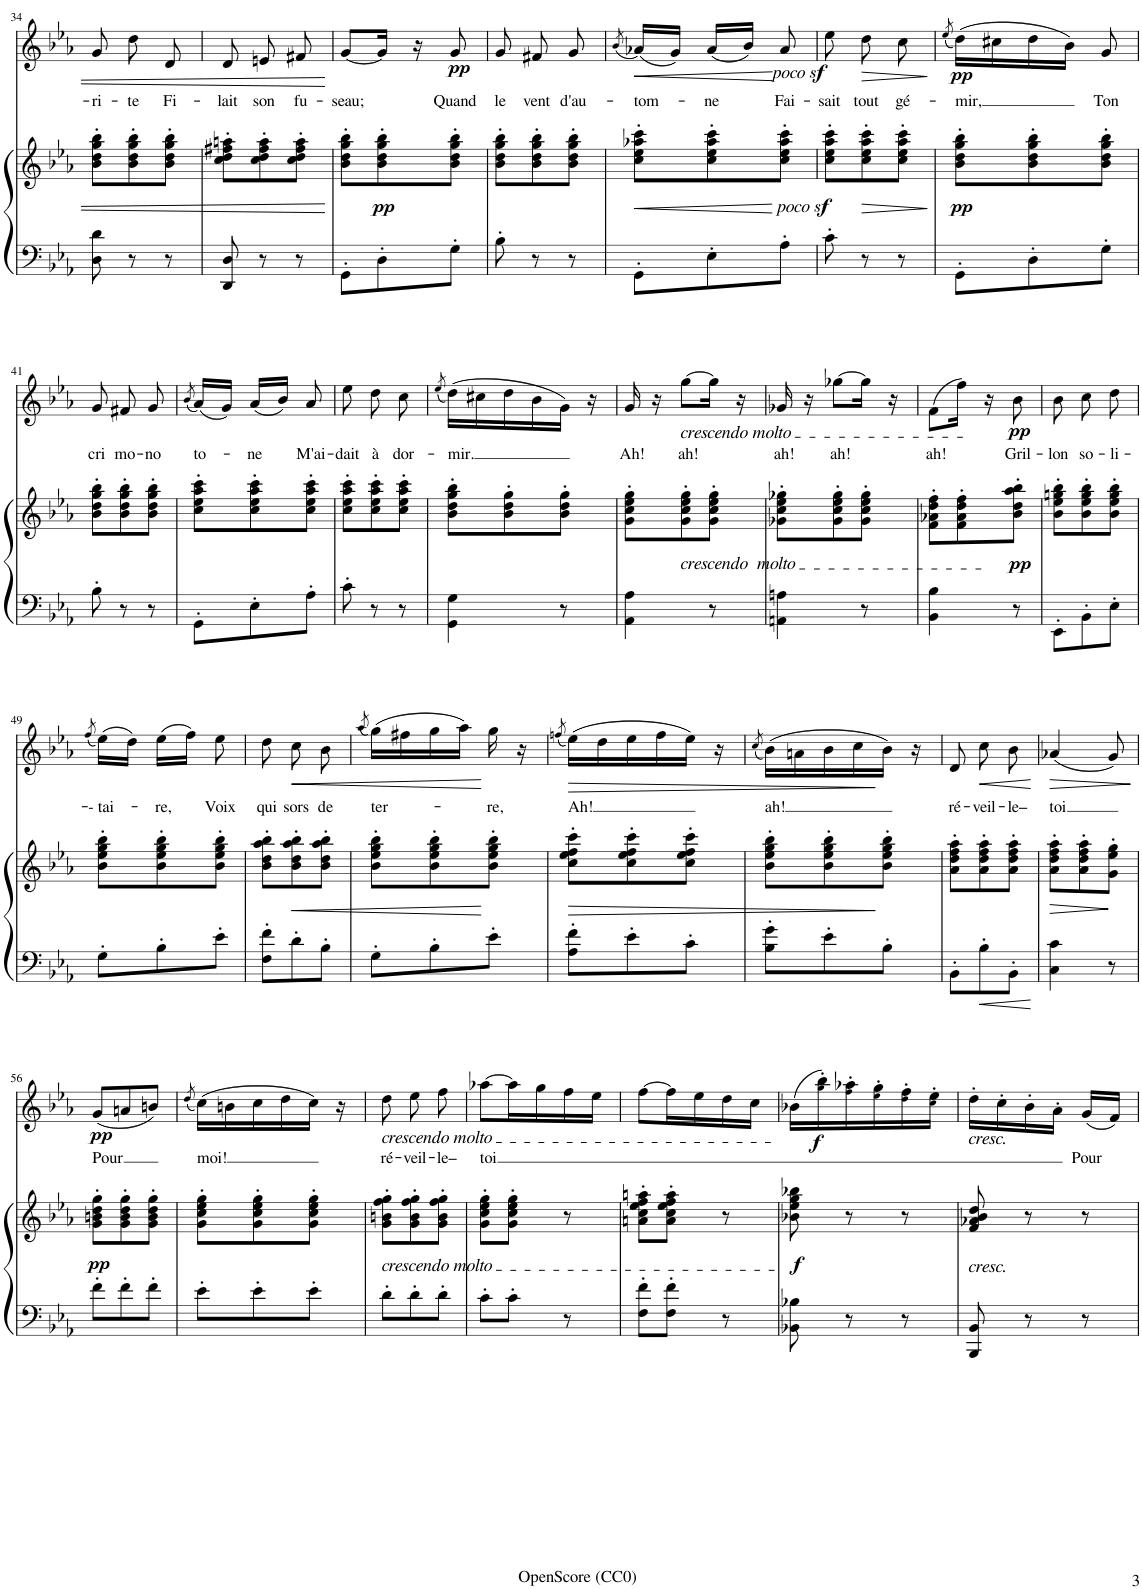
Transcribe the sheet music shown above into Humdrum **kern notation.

**kern	**kern	**dynam	**kern	**text	**dynam	**kern
*part3	*part3	*part3	*part2	*part2	*part2	*part1
*staff4	*staff3	*staff3/4	*staff2	*staff2	*staff2	*staff1
*I"Piano	*	*	*I"Voice	*	*	*I"Soprano
*I'Pno	*	*	*	*	*	*
!!LO:PB:g=z
*clefF4	*clefG2	*	*clefG2	*	*	*clefG2
*k[b-e-a-]	*k[b-e-a-]	*	*k[b-e-a-]	*	*	*k[]
*M3/8	*M3/8	*	*M3/8	*	*	*M3/8
=34	=34	=34	=34	=34	=34	=34
!	!	!	!	!LO:LY:b	!	!
8D\ 8d\	8b-\' 8dd\' 8gg\' 8bb-\'L	.	8g/	-ri-	.	4.r
!	!	!	!	!LO:LY:b	!	!
8r	8b-\' 8dd\' 8gg\' 8bb-\'	.	8dd\	-te	.	.
!	!	!	!	!LO:LY:b	!	!
8r	8b-\' 8dd\' 8gg\' 8bb-\'J	.	8d/	Fi-	.	.
=35	=35	=35	=35	=35	=35	=35
!	!	!	!	!LO:LY:b	!	!
8DD/ 8D/	8cc\' 8dd\' 8ff#X\' 8aan\'L	.	8d/	-lait	.	4.r
!	!	!	!	!LO:LY:b	!	!
8r	8cc\' 8dd\' 8ff#\' 8aa\'	.	8en/	son	.	.
!	!	!	!	!LO:LY:b	!	!
8r	8cc\' 8dd\' 8ff#\' 8aa\'J	.	8f#X/	fu-	.	.
=36	=36	=36	=36	=36	=36	=36
!	!	!	!	!LO:LY:b	!	!
8GG'\L	8b-\' 8dd\' 8gg\' 8bb-\'L	.	[8g/L	-seau;	.	4.r
!	!	!LO:DY:b	!	!	!	!
8D'\	8b-\' 8dd\' 8gg\' 8bb-\'	pp	16g/Jk]	.	.	.
.	.	.	16r	.	.	.
!	!	!	!	!LO:LY:b	!LO:DY:b	!
8G'\J	8b-\' 8dd\' 8gg\' 8bb-\'J	.	8g/	Quand	pp	.
=37	=37	=37	=37	=37	=37	=37
!	!	!	!	!LO:LY:b	!	!
8B-'\	8b-\' 8dd\' 8gg\' 8bb-\'L	.	8g/	le	.	4.r
!	!	!	!	!LO:LY:b	!	!
8r	8b-\' 8dd\' 8gg\' 8bb-\'	.	8f#X/	vent	.	.
!	!	!	!	!LO:LY:b	!	!
8r	8b-\' 8dd\' 8gg\' 8bb-\'J	.	8g/	d'au-	.	.
=38	=38	=38	=38	=38	=38	=38
.	.	.	(8qb-/	.	.	.
!	!	!LO:HP:b	!	!LO:LY:b	!	!
8GG'\L	8cc\' 8ee-\' 8aa-X\' 8ccc\'L	<	(16a-X/LL)	-tom-	.	4.r
.	.	.	16g/JJ)	.	.	.
!	!	!	!	!LO:LY:b	!	!
8E-'\	8cc\' 8ee-\' 8aa-\' 8ccc\'	.	(16a-/LL	-ne	.	.
.	.	.	16b-/JJ)	.	.	.
!	!	!LO:DY:n=1:b	!	!LO:LY:b	!	!
8A-'\J	8cc\z<' 8ee-\z<' 8aa-\z<' 8ccc\z<'J	[ other-dynamics	8a-/	Fai-	.	.
=39	=39	=39	=39	=39	=39	=39
!	!	!	!	!LO:LY:b	!LO:DY:b	!
8c'\	8cc\' 8ee-\' 8aa-\' 8ccc\'L	.	8ee-z<\	-sait	other-dynamics	4.r
!	!	!LO:HP:b	!	!LO:LY:b	!LO:HP:b	!
8r	8cc\' 8ee-\' 8aa-\' 8ccc\'	>	8dd\	tout	>	.
!	!	!	!	!LO:LY:b	!	!
8r	8cc\' 8ee-\' 8aa-\' 8ccc\'J	.	8cc\	gé-	.	.
.	.	]	.	.	]	.
=40	=40	=40	=40	=40	=40	=40
.	.	.	(8qee-/	.	.	.
!	!	!LO:DY:b	!	!LO:LY:b	!LO:DY:b	!
8GG'\L	8b-\' 8dd\' 8gg\' 8bb-\'L	pp	(16dd\LL)	-mir,	pp	4.r
.	.	.	16cc#X\	.	.	.
8D'\	8b-\' 8dd\' 8gg\' 8bb-\'	.	16dd\	.	.	.
.	.	.	16b-\JJ)	.	.	.
!	!	!	!	!LO:LY:b	!	!
8G'\J	8b-\' 8dd\' 8gg\' 8bb-\'J	.	8g/	Ton	.	.
!!LO:LB:g=z
=41	=41	=41	=41	=41	=41	=41
!	!	!	!	!LO:LY:b	!	!
8B-'\	8b-\' 8dd\' 8gg\' 8bb-\'L	.	8g/	cri	.	4.r
!	!	!	!	!LO:LY:b	!	!
8r	8b-\' 8dd\' 8gg\' 8bb-\'	.	8f#X/	mo-	.	.
!	!	!	!	!LO:LY:b	!	!
8r	8b-\' 8dd\' 8gg\' 8bb-\'J	.	8g/	-no	.	.
=42	=42	=42	=42	=42	=42	=42
.	.	.	(8qb-/	.	.	.
!	!	!	!	!LO:LY:b	!	!
8GG'\L	8cc\' 8ee-\' 8aa-\' 8ccc\'L	.	(16a-/LL)	to-	.	4.r
.	.	.	16g/JJ)	.	.	.
!	!	!	!	!LO:LY:b	!	!
8E-'\	8cc\' 8ee-\' 8aa-\' 8ccc\'	.	(16a-/LL	-ne	.	.
.	.	.	16b-/JJ)	.	.	.
!	!	!	!	!LO:LY:b	!	!
8A-'\J	8cc\' 8ee-\' 8aa-\' 8ccc\'J	.	8a-/	M'ai-	.	.
=43	=43	=43	=43	=43	=43	=43
!	!	!	!	!LO:LY:b	!	!
8c'\	8cc\' 8ee-\' 8aa-\' 8ccc\'L	.	8ee-\	-dait	.	4.r
!	!	!	!	!LO:LY:b	!	!
8r	8cc\' 8ee-\' 8aa-\' 8ccc\'	.	8dd\	à	.	.
!	!	!	!	!LO:LY:b	!	!
8r	8cc\' 8ee-\' 8aa-\' 8ccc\'J	.	8cc\	dor-	.	.
=44	=44	=44	=44	=44	=44	=44
.	.	.	(8qee-/	.	.	.
!	!	!	!	!LO:LY:b	!	!
4GG\ 4G\	8b-\' 8dd\' 8gg\' 8bb-\'L	.	(16dd\LL)	-mir.	.	4.r
.	.	.	16cc#X\	.	.	.
.	8b-\' 8dd\' 8gg\'	.	16dd\	.	.	.
.	.	.	16b-\	.	.	.
8r	8b-\' 8dd\' 8gg\'J	.	16g\JJ)	.	.	.
.	.	.	16r	.	.	.
=45	=45	=45	=45	=45	=45	=45
!	!	!	!	!LO:LY:b	!	!
4AA-\ 4A-\	8g\' 8cc\' 8ee-\' 8gg\'L	.	16g/	Ah!	.	4.r
.	.	.	16r	.	.	.
!	!	!	!LO:TX:b:i:t=crescendo molto	!	!	!
!	!LO:TX:b:i:t=crescendo  molto	!	!	!	!	!
!	!	!	!	!LO:LY:b	!	!
.	8g\' 8cc\' 8ee-\' 8gg\'	.	[8gg\L	ah!	.	.
8r	8g\' 8cc\' 8ee-\' 8gg\'J	.	16gg\Jk]	.	.	.
.	.	.	16r	.	.	.
=46	=46	=46	=46	=46	=46	=46
!	!	!	!	!LO:LY:b	!	!
4AAn\ 4An\	8g-X\' 8cc\' 8ee-\' 8gg-X\'L	.	16g-X/	ah!	.	4.r
.	.	.	16r	.	.	.
!	!	!	!	!LO:LY:b	!	!
.	8g-\' 8cc\' 8ee-\' 8gg-\'	.	[8gg-X\L	ah!	.	.
8r	8g-\' 8cc\' 8ee-\' 8gg-\'J	.	16gg-\Jk]	.	.	.
.	.	.	16r	.	.	.
=47	=47	=47	=47	=47	=47	=47
!	!	!	!	!LO:LY:b	!	!
4BB-\ 4B-\	8f\' 8a-X\' 8dd\' 8ff\'L	.	(8f\L	ah!	.	4.r
.	8f\' 8a-\' 8dd\' 8ff\'	.	16ff\Jk)	.	.	.
.	.	.	16r	.	.	.
!	!	!LO:DY:b	!	!LO:LY:b	!LO:DY:b	!
8r	8b-\' 8dd\' 8aa-\' 8bb-\'J	pp	8b-\	Gril-	pp	.
=48	=48	=48	=48	=48	=48	=48
!	!	!	!	!LO:LY:b	!	!
8EE-'\L	8b-\' 8ee-\' 8ggn\' 8bb-\'L	.	8b-\	-lon	.	4.r
!	!	!	!	!LO:LY:b	!	!
8BB-'\	8b-\' 8ee-\' 8gg\' 8bb-\'	.	8cc\	so-	.	.
!	!	!	!	!LO:LY:b	!	!
8E-'\J	8b-\' 8ee-\' 8gg\' 8bb-\'J	.	8dd\	-li-	.	.
!!LO:LB:g=z
=49	=49	=49	=49	=49	=49	=49
.	.	.	(8qff/	.	.	.
!	!	!	!	!LO:LY:b	!	!
8G'\L	8b-\' 8ee-\' 8gg\' 8bb-\'L	.	(16ee-\LL)	- tai-	.	4.r
.	.	.	16dd\JJ)	.	.	.
!	!	!	!	!LO:LY:b	!	!
8B-'\	8b-\' 8ee-\' 8gg\' 8bb-\'	.	(16ee-\LL	-re,	.	.
.	.	.	16ff\JJ)	.	.	.
!	!	!	!	!LO:LY:b	!	!
8e-'\J	8b-\' 8ee-\' 8gg\' 8bb-\'J	.	8ee-\	Voix	.	.
=50	=50	=50	=50	=50	=50	=50
!	!	!	!	!LO:LY:b	!	!
8F\' 8f\'L	8b-\' 8dd\' 8aa-\' 8bb-\'L	.	8dd\	qui	.	4.r
!	!	!LO:HP:b	!	!LO:LY:b	!LO:HP:b	!
8d'\	8b-\' 8dd\' 8aa-\' 8bb-\'	<	8cc\	sors	<	.
!	!	!	!	!LO:LY:b	!	!
8B-'\J	8b-\' 8dd\' 8aa-\' 8bb-\'J	.	8b-\	de	.	.
=51	=51	=51	=51	=51	=51	=51
.	.	.	(8qaa-/	.	.	.
!	!	!	!	!LO:LY:b	!	!
8G'\L	8b-\' 8ee-\' 8gg\' 8bb-\'L	.	(16gg\LL)	ter-	.	4.r
.	.	.	16ff#X\	.	.	.
8B-'\	8b-\' 8ee-\' 8gg\' 8bb-\'	.	16gg\	.	.	.
.	.	.	16aa-\JJ)	.	.	.
!	!	!	!	!LO:LY:b	!	!
8e-'\J	8b-\' 8ee-\' 8gg\' 8bb-\'J	[	16gg\	-re,	[	.
.	.	.	16r	.	.	.
=52	=52	=52	=52	=52	=52	=52
.	.	.	(8qffn/	.	.	.
!	!	!LO:HP:b	!	!LO:LY:b	!	!
8A-\' 8f\'L	8cc\' 8ee-\' 8ff\' 8ccc\'L	>	(16ee-\LL)	Ah!	.	4.r
.	.	.	16dd\	.	.	.
8e-'\	8cc\' 8ee-\' 8ff\' 8ccc\'	.	16ee-\	.	.	.
.	.	.	16ff\	.	.	.
8c'\J	8cc\' 8ee-\' 8ff\' 8ccc\'J	.	16ee-\JJ)	.	.	.
.	.	.	16r	.	.	.
=53	=53	=53	=53	=53	=53	=53
.	.	.	(8qcc/	.	.	.
!	!	!	!	!LO:LY:b	!	!
8B-\' 8g\'L	8b-\' 8ee-\' 8gg\' 8bb-\'L	.	(16b-\LL)	-ah!	.	4.r
.	.	.	16an\	.	.	.
8e-'\	8b-\' 8ee-\' 8gg\' 8bb-\'	.	16b-\	.	.	.
.	.	.	16cc\	.	.	.
8B-'\J	8b-\' 8ee-\' 8gg\' 8bb-\'J	]	16b-\JJ)	.	.	.
.	.	.	16r	.	.	.
=54	=54	=54	=54	=54	=54	=54
!	!	!	!	!LO:LY:b	!	!
8BB-'\L	8a-\' 8dd\' 8ff\' 8aa-\'L	.	8d/	ré-	.	4.r
!	!	!	!	!LO:LY:b	!LO:HP:b	!
8B-'\	8a-\' 8dd\' 8ff\' 8aa-\'	.	8cc\	-veil-	<	.
!	!	!	!	!LO:LY:b	!	!
8BB-'\J	8a-\' 8dd\' 8ff\' 8aa-\'J	.	8b-\	-le–	.	.
.	.	.	.	.	[	.
=55	=55	=55	=55	=55	=55	=55
!	!	!LO:HP:b	!	!LO:LY:b	!LO:HP:b	!
4C\ 4c\	8a-\' 8dd\' 8ff\' 8aa-\'L	>	(4a-X/	toi	>	4.r
.	8a-\' 8dd\' 8ff\' 8aa-\'	.	.	.	.	.
8r	8g\' 8ee-\' 8gg\'J	.	8g/)	.	.	.
.	.	]	.	.	]	.
!!LO:LB:g=z
=56	=56	=56	=56	=56	=56	=56
!	!	!LO:DY:b	!	!LO:LY:b	!LO:DY:b	!
8f'\L	8g\' 8bn\' 8dd\' 8gg\'L	pp	(8g/L	Pour	pp	4.r
8f'\	8g\' 8b\' 8dd\' 8gg\'	.	8an/	.	.	.
8f'\J	8g\' 8b\' 8dd\' 8gg\'J	.	8bn/J)	.	.	.
=57	=57	=57	=57	=57	=57	=57
.	.	.	(8qdd/	.	.	.
!	!	!	!	!LO:LY:b	!	!
8e-'\L	8g\' 8cc\' 8ee-\' 8gg\'L	.	(16cc\LL)	moi!	.	4.r
.	.	.	16bn\	.	.	.
8e-'\	8g\' 8cc\' 8ee-\' 8gg\'	.	16cc\	.	.	.
.	.	.	16dd\	.	.	.
8e-'\J	8g\' 8cc\' 8ee-\' 8gg\'J	.	16cc\JJ)	.	.	.
.	.	.	16r	.	.	.
=58	=58	=58	=58	=58	=58	=58
!	!	!	!LO:TX:b:i:t=crescendo molto	!	!	!
!	!LO:TX:b:i:t=crescendo molto	!	!	!	!	!
!	!	!	!	!LO:LY:b	!	!
8d'\L	8g\' 8bn\' 8ff\' 8gg\'L	.	8dd\	ré-	.	4.r
!	!	!	!	!LO:LY:b	!	!
8d'\	8g\' 8b\' 8ff\' 8gg\'	.	8ee-\	-veil-	.	.
!	!	!	!	!LO:LY:b	!	!
8d'\J	8g\' 8b\' 8ff\' 8gg\'J	.	8ff\	-le–	.	.
=59	=59	=59	=59	=59	=59	=59
!	!	!	!	!LO:LY:b	!	!
8c'\L	8g\' 8cc\' 8ee-\' 8gg\'L	.	[8aa-X\L	toi	.	4.r
8c'\J	8g\' 8cc\' 8ee-\' 8gg\'J	.	16aa-\L]	.	.	.
.	.	.	16gg\	.	.	.
8r	8r	.	16ff\	.	.	.
.	.	.	16ee-\JJ	.	.	.
=60	=60	=60	=60	=60	=60	=60
8F\' 8f\'L	8an\' 8cc\' 8ee-\' 8ff\' 8aan\'L	.	[8ff\L	.	.	4.r
8F\' 8f\'J	8a\' 8cc\' 8ee-\' 8ff\' 8aa\'J	.	16ff\L]	.	.	.
.	.	.	16ee-\	.	.	.
8r	8r	.	16dd\	.	.	.
.	.	.	16cc\JJ	.	.	.
=61	=61	=61	=61	=61	=61	=61
!	!	!LO:DY:b	!	!	!	!
8BB-X\ 8B-X\	8b-X\ 8ee-\ 8gg\ 8bb-X\	f	(16b-X\LL	.	.	4.r
!	!	!	!	!	!LO:DY:b	!
.	.	.	16gg\' 16bb-\')	.	f	.
8r	8r	.	16ff\' 16aa-X\'	.	.	.
.	.	.	16ee-\' 16gg\'	.	.	.
8r	8r	.	16dd\' 16ff\'	.	.	.
.	.	.	16cc\' 16ee-\'JJ	.	.	.
=62	=62	=62	=62	=62	=62	=62
!	!	!	!LO:TX:b:i:t=cresc.	!	!	!
!	!LO:TX:b:i:t=cresc.	!	!	!	!	!
8BBB-/ 8BB-/	8f/ 8a-X/ 8b-/ 8dd/	.	16dd'\LL	.	.	4.r
.	.	.	16cc'\	.	.	.
8r	8r	.	16b-'\	.	.	.
.	.	.	16a-'\JJ	.	.	.
!	!	!	!	!LO:LY:b	!	!
8r	8r	.	(16g/LL	Pour	.	.
.	.	.	16f/JJ)	.	.	.
=	=	=	=	=	=	=
*-	*-	*-	*-	*-	*-	*-
